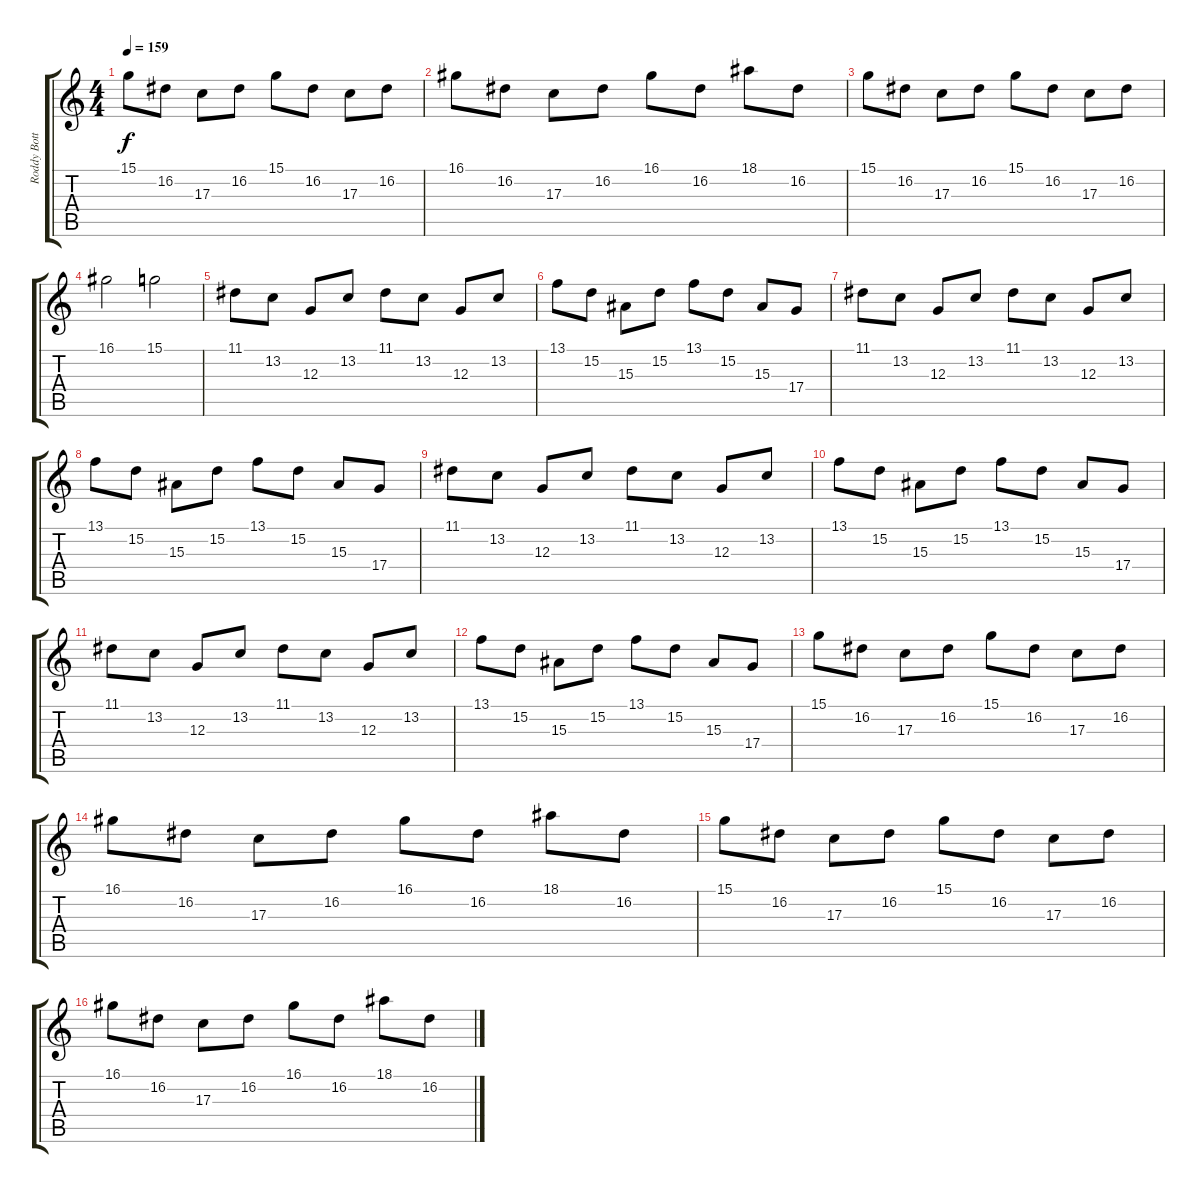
\track ("Roddy Bottum - Keyboard" "Roddy Bott") {instrument tremolostrings}
\staff {score tabs}
\tuning (E4 B3 G3 D3 A2 E2) {hide}
\ts (4 4)
\tempo 159
\clef g2
\ks c
15.1.8{dy f} 16.2.8 17.3.8 16.2.8 15.1.8 16.2.8 17.3.8 16.2.8 |
16.1.8 16.2.8 17.3.8 16.2.8 16.1.8 16.2.8 18.1.8 16.2.8 |
15.1.8 16.2.8 17.3.8 16.2.8 15.1.8 16.2.8 17.3.8 16.2.8 |
16.1.2 15.1.2 |
11.1.8 13.2.8 12.3.8 13.2.8 11.1.8 13.2.8 12.3.8 13.2.8 |
13.1.8 15.2.8 15.3.8 15.2.8 13.1.8 15.2.8 15.3.8 17.4.8 |
11.1.8 13.2.8 12.3.8 13.2.8 11.1.8 13.2.8 12.3.8 13.2.8 |
13.1.8 15.2.8 15.3.8 15.2.8 13.1.8 15.2.8 15.3.8 17.4.8 |
11.1.8 13.2.8 12.3.8 13.2.8 11.1.8 13.2.8 12.3.8 13.2.8 |
13.1.8 15.2.8 15.3.8 15.2.8 13.1.8 15.2.8 15.3.8 17.4.8 |
11.1.8 13.2.8 12.3.8 13.2.8 11.1.8 13.2.8 12.3.8 13.2.8 |
13.1.8 15.2.8 15.3.8 15.2.8 13.1.8 15.2.8 15.3.8 17.4.8 |
15.1.8 16.2.8 17.3.8 16.2.8 15.1.8 16.2.8 17.3.8 16.2.8 |
16.1.8 16.2.8 17.3.8 16.2.8 16.1.8 16.2.8 18.1.8 16.2.8 |
15.1.8 16.2.8 17.3.8 16.2.8 15.1.8 16.2.8 17.3.8 16.2.8 |
16.1.8 16.2.8 17.3.8 16.2.8 16.1.8 16.2.8 18.1.8 16.2.8
